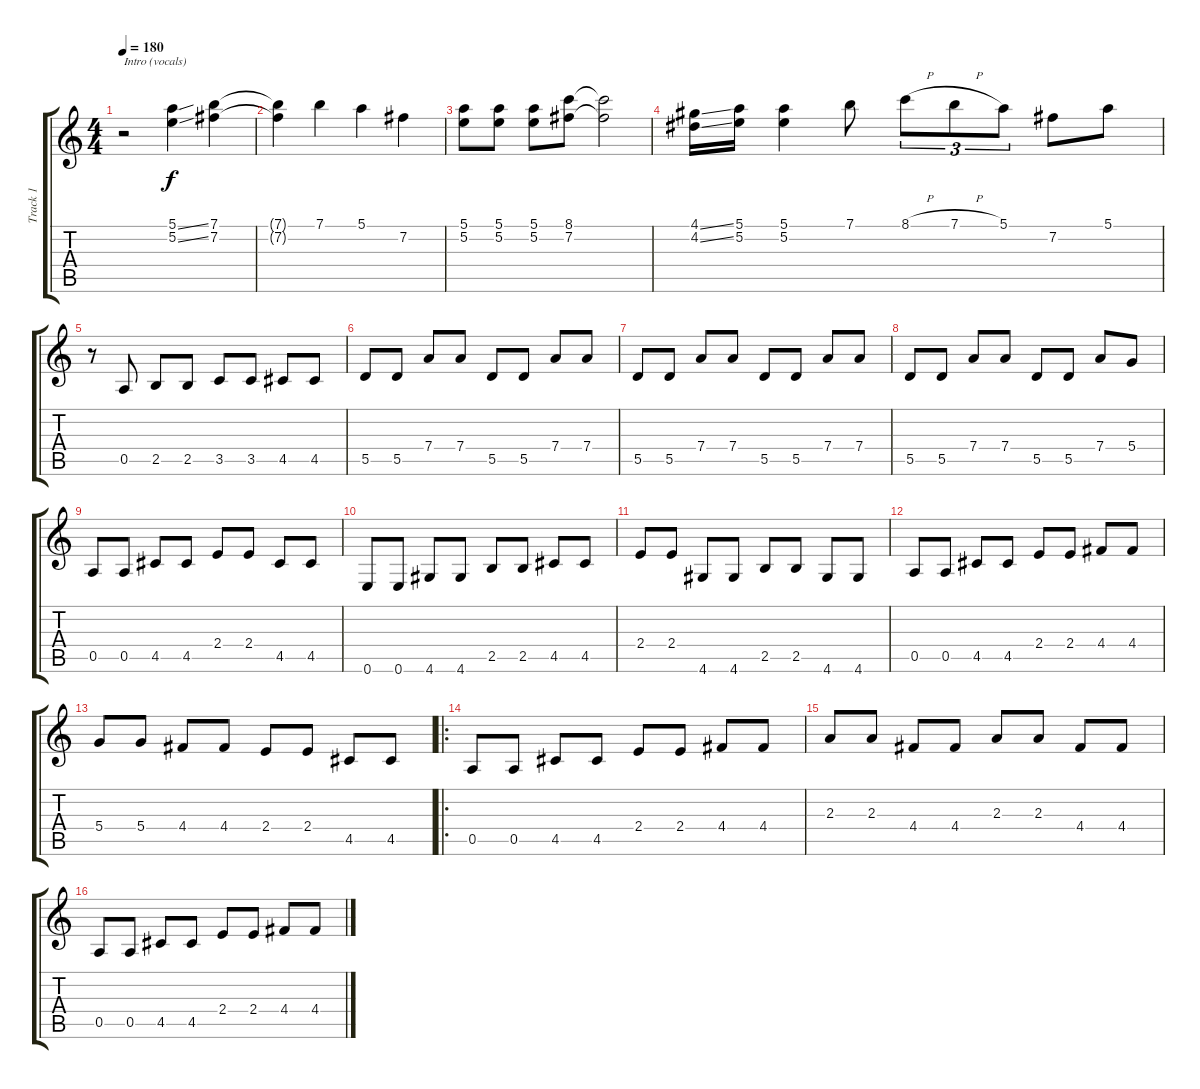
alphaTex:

\track ("Track 1" "Track 1") {instrument electricguitarjazz}
\staff {score tabs}
\tuning (E4 B3 G3 D3 A2 E2) {hide}
\ts (4 4)
\tempo 180
\clef g2
\ks c
r.2{txt "Intro (vocals)" dy f instrument electricguitarjazz} (5.1{ss} 5.2{ss}).4 (7.1 7.2).4 |
(7.1{t} 7.2{t}).4 7.1.4 5.1.4 7.2.4 |
(5.1 5.2).8 (5.1 5.2).8 (5.1 5.2).8 (8.1 7.2).8 (8.1{t} 7.2{t}).2 |
(4.1{ss} 4.2{ss}).16 (5.1 5.2).16 (5.1 5.2).4 7.1.8 8.1{h}.8{tu (3 2)} 7.1{h}.8{tu (3 2)} 5.1.8{tu (3 2)} 7.2.8 5.1.8 |
r.8 0.5.8 2.5.8 2.5.8 3.5.8 3.5.8 4.5.8 4.5.8 |
5.5.8 5.5.8 7.4.8 7.4.8 5.5.8 5.5.8 7.4.8 7.4.8 |
5.5.8 5.5.8 7.4.8 7.4.8 5.5.8 5.5.8 7.4.8 7.4.8 |
5.5.8 5.5.8 7.4.8 7.4.8 5.5.8 5.5.8 7.4.8 5.4.8 |
0.5.8 0.5.8 4.5.8 4.5.8 2.4.8 2.4.8 4.5.8 4.5.8 |
0.6.8 0.6.8 4.6.8 4.6.8 2.5.8 2.5.8 4.5.8 4.5.8 |
2.4.8 2.4.8 4.6.8 4.6.8 2.5.8 2.5.8 4.6.8 4.6.8 |
0.5.8 0.5.8 4.5.8 4.5.8 2.4.8 2.4.8 4.4.8 4.4.8 |
5.4.8 5.4.8 4.4.8 4.4.8 2.4.8 2.4.8 4.5.8 4.5.8 |
\ro
0.5.8 0.5.8 4.5.8 4.5.8 2.4.8 2.4.8 4.4.8 4.4.8 |
2.3.8 2.3.8 4.4.8 4.4.8 2.3.8 2.3.8 4.4.8 4.4.8 |
0.5.8 0.5.8 4.5.8 4.5.8 2.4.8 2.4.8 4.4.8 4.4.8
